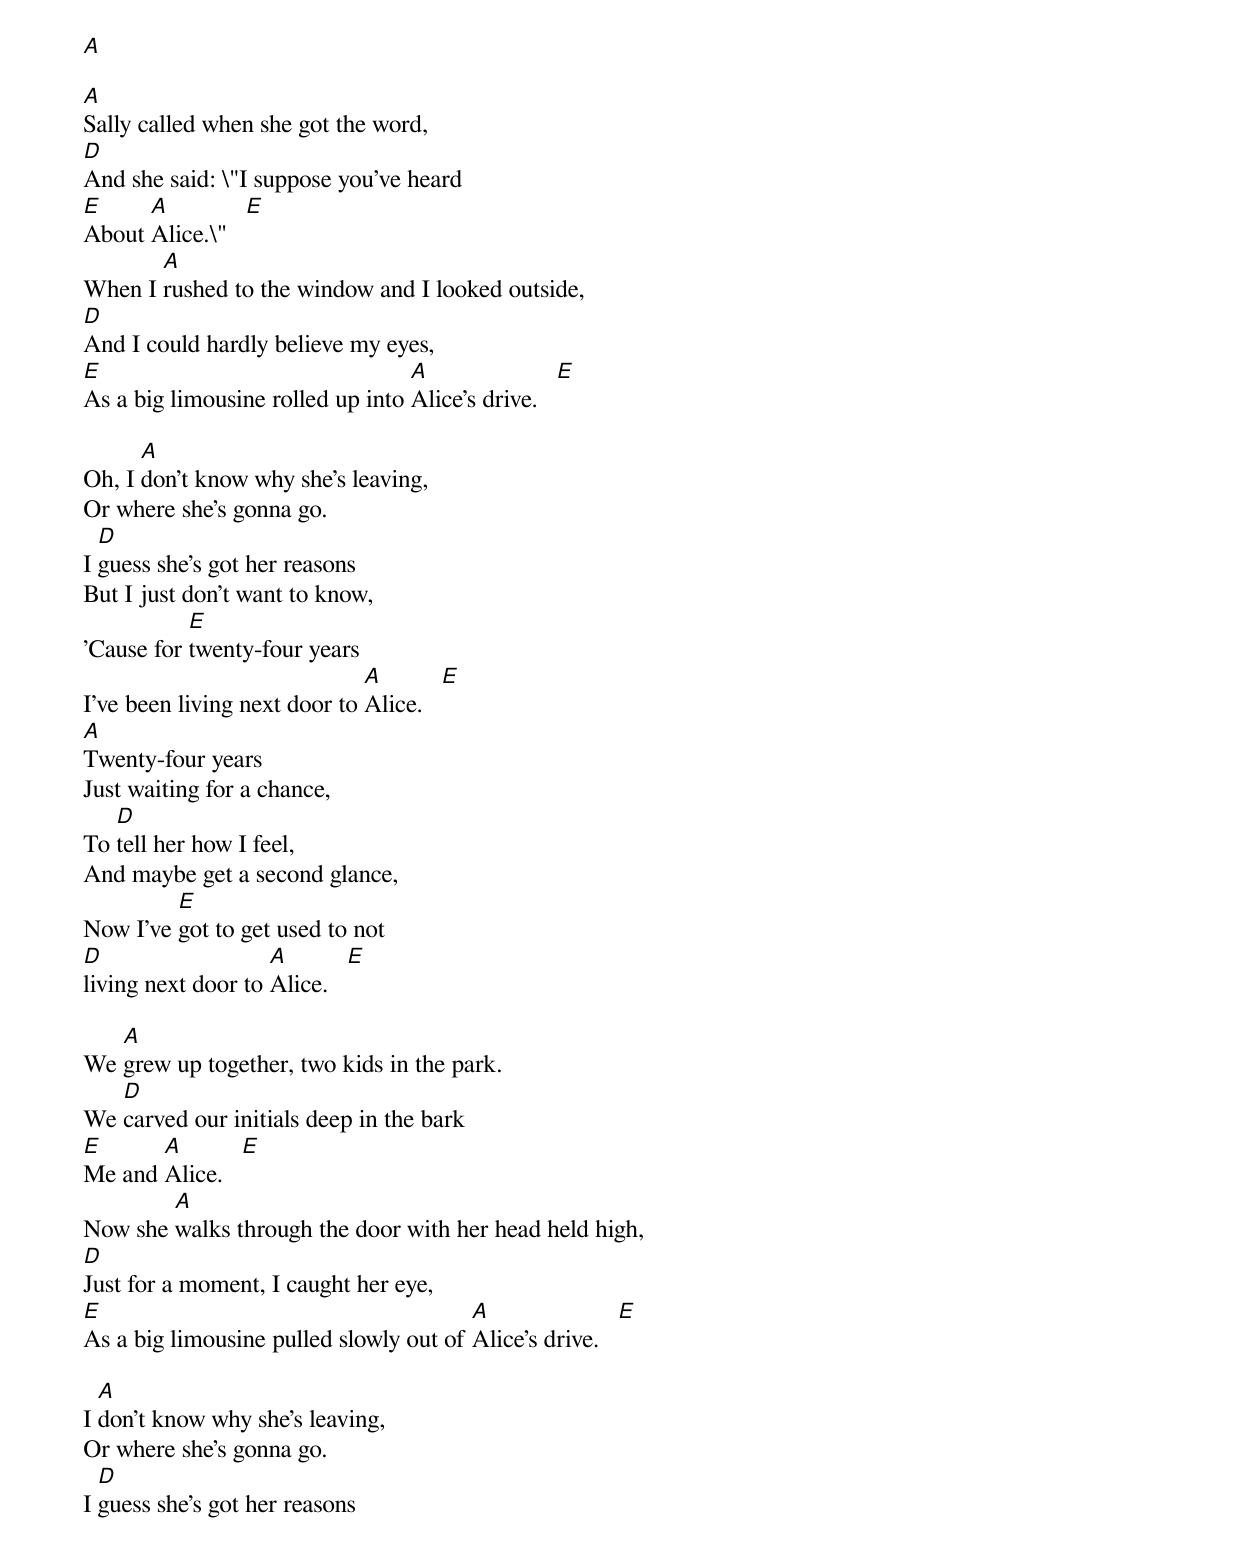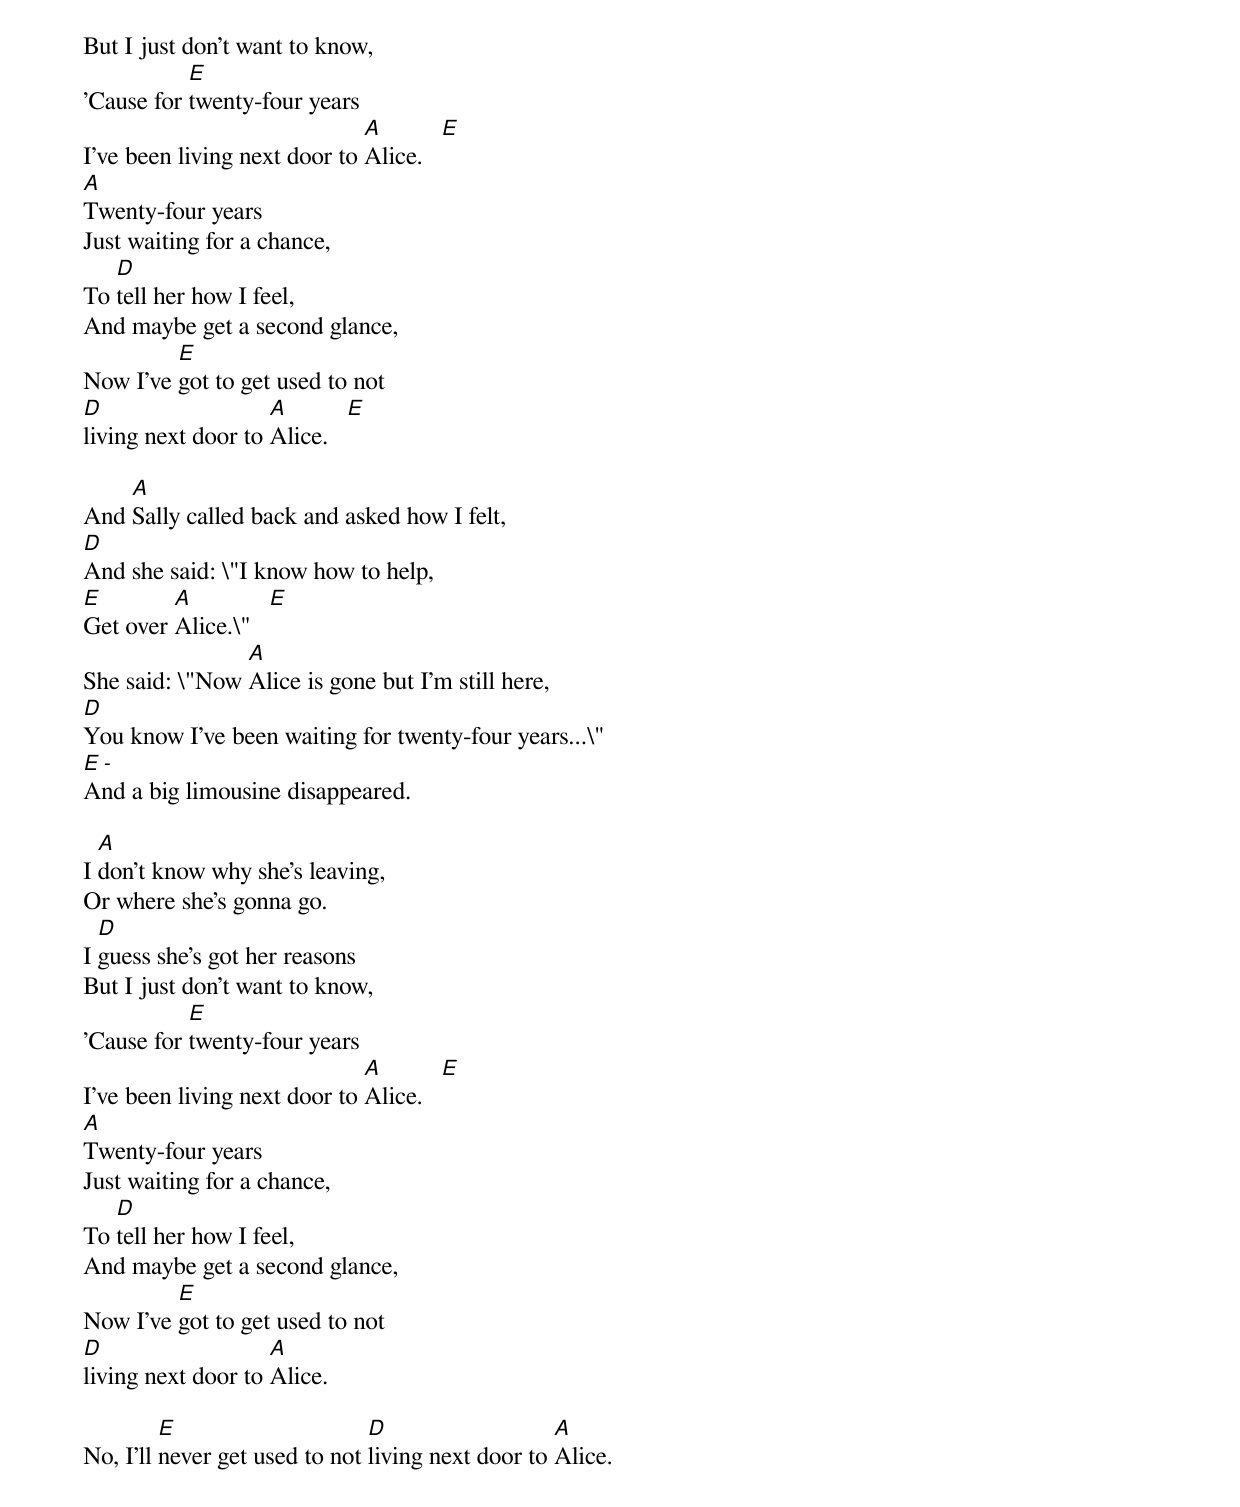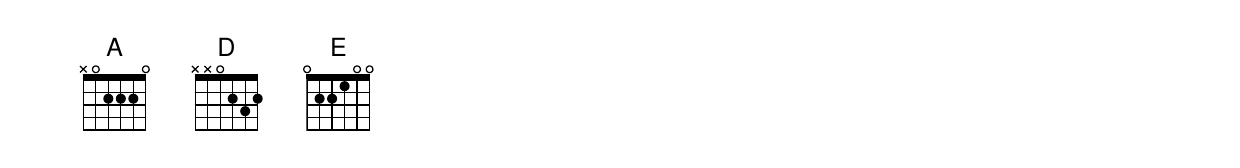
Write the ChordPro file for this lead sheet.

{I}
[A]

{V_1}
[A]Sally called when she got the word,
[D]And she said: \"I suppose you've heard
[E]About [A]Alice.\"   [E]
When I [A]rushed to the window and I looked outside,
[D]And I could hardly believe my eyes,
[E]As a big limousine rolled up into [A]Alice's drive.   [E]

{C}
Oh, I [A]don't know why she's leaving,
Or where she's gonna go.
I [D]guess she's got her reasons
But I just don't want to know,
'Cause for [E]twenty-four years
I've been living next door to [A]Alice.   [E]
[A]Twenty-four years
Just waiting for a chance,
To [D]tell her how I feel,
And maybe get a second glance,
Now I've [E]got to get used to not
[D]living next door to [A]Alice.   [E]

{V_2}
We [A]grew up together, two kids in the park.
We [D]carved our initials deep in the bark
[E]Me and [A]Alice.   [E]
Now she [A]walks through the door with her head held high,
[D]Just for a moment, I caught her eye,
[E]As a big limousine pulled slowly out of [A]Alice's drive.   [E]

{C}
I [A]don't know why she's leaving,
Or where she's gonna go.
I [D]guess she's got her reasons
But I just don't want to know,
'Cause for [E]twenty-four years
I've been living next door to [A]Alice.   [E]
[A]Twenty-four years
Just waiting for a chance,
To [D]tell her how I feel,
And maybe get a second glance,
Now I've [E]got to get used to not
[D]living next door to [A]Alice.   [E]

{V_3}
And [A]Sally called back and asked how I felt,
[D]And she said: \"I know how to help,
[E]Get over [A]Alice.\"   [E]
She said: \"Now [A]Alice is gone but I'm still here,
[D]You know I've been waiting for twenty-four years...\"
[E -]And a big limousine disappeared.

{C}
I [A]don't know why she's leaving,
Or where she's gonna go.
I [D]guess she's got her reasons
But I just don't want to know,
'Cause for [E]twenty-four years
I've been living next door to [A]Alice.   [E]
[A]Twenty-four years
Just waiting for a chance,
To [D]tell her how I feel,
And maybe get a second glance,
Now I've [E]got to get used to not
[D]living next door to [A]Alice.

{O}
No, I'll [E]never get used to not [D]living next door to [A]Alice.
